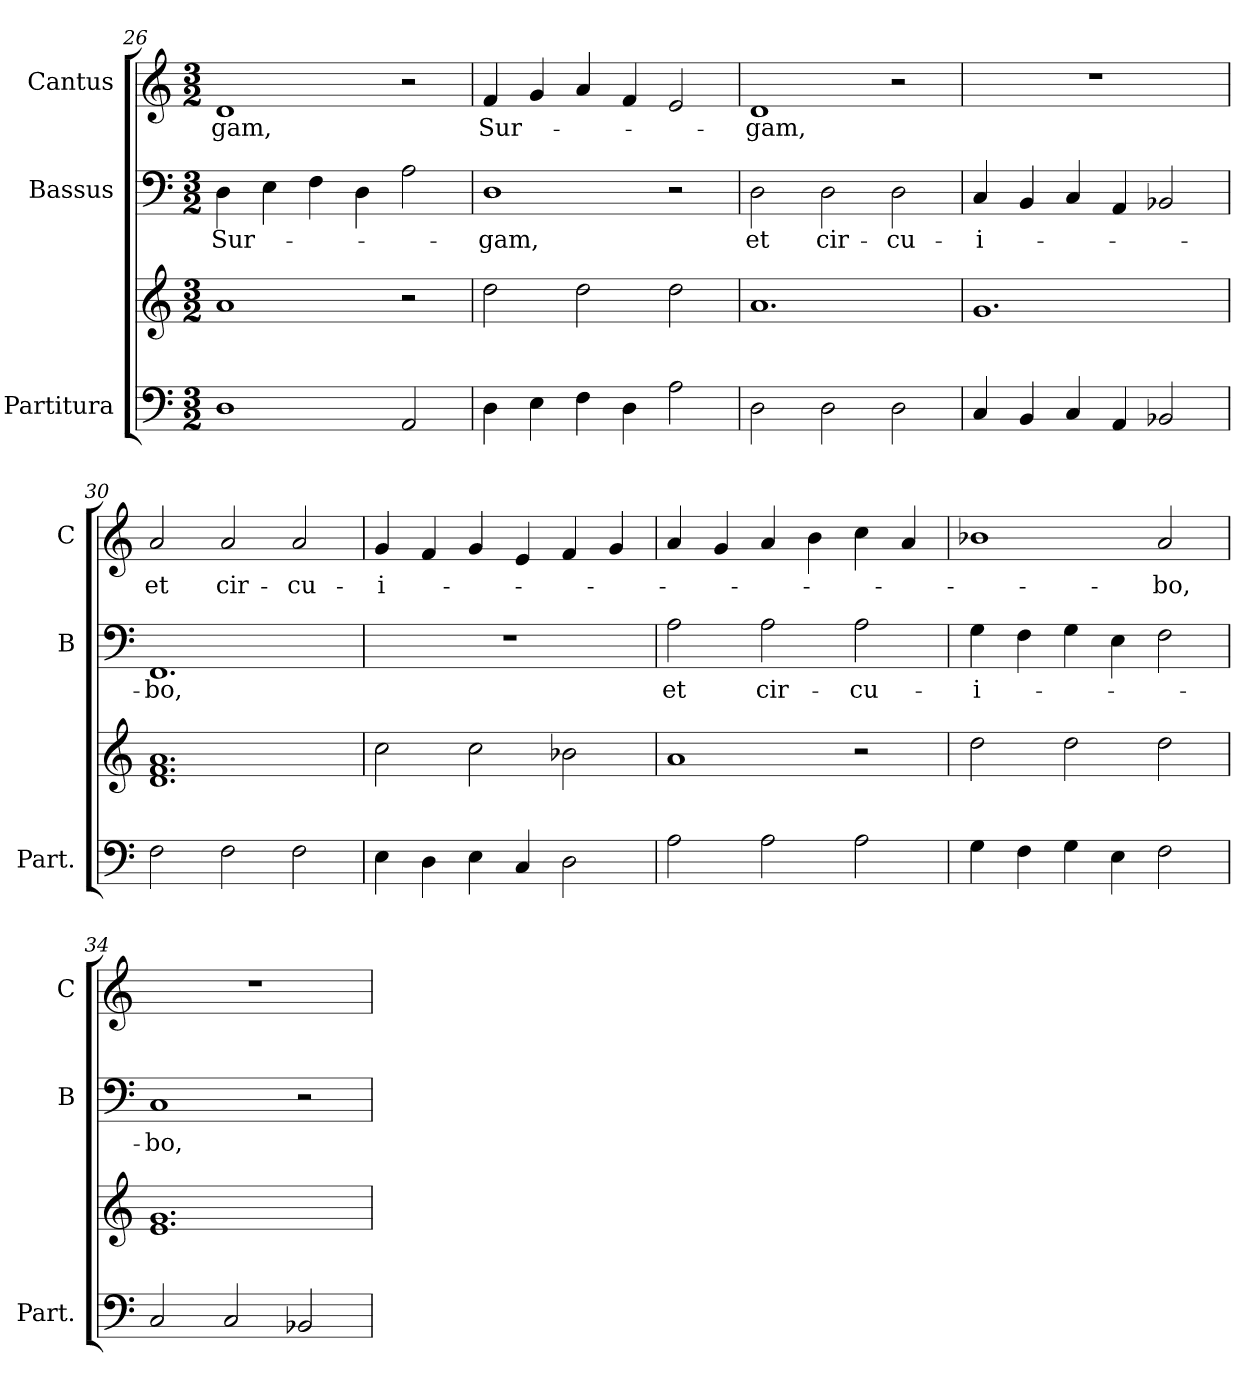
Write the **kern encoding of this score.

**kern	**kern	**kern	**text	**kern	**text
*part3	*part3	*part2	*part2	*part1	*part1
*staff4	*staff3	*staff2	*staff2	*staff1	*staff1
*I"Partitura	*	*I"Bassus	*	*I"Cantus	*
*I'Part.	*	*I'B	*	*I'C	*
*clefF4	*clefG2	*clefF4	*	*clefG2	*
*k[]	*k[]	*k[]	*	*k[]	*
*C:	*C:	*C:	*	*C:	*
*M3/2	*M3/2	*M3/2	*	*M3/2	*
=26	=26	=26	=26	=26	=26
!	!	!	!LO:LY:b	!	!
!	!	!	!	!	!LO:LY:b
1D	1a!	4D\	Sur-	1d	-gam,
.	.	4E\	.	.	.
.	.	4F\	.	.	.
.	.	4D\	.	.	.
2AA/	2r	2A\	.	2r	.
!!LO:LB:g=z
=27	=27	=27	=27	=27	=27
!	!	!	!LO:LY:b	!	!
!	!	!	!	!	!LO:LY:b
4D\	2dd!\	1D	-gam,	4f/	Sur-
4E\	.	.	.	4g/	.
4F\	2dd!\	.	.	4a/	.
4D\	.	.	.	4f/	.
2A\	2dd!\	2r	.	2e/	.
=28	=28	=28	=28	=28	=28
!	!	!	!LO:LY:b	!	!
!	!	!	!	!	!LO:LY:b
2D\	1.a!	2D\	et	1d	-gam,
!	!	!	!LO:LY:b	!	!
2D\	.	2D\	cir-	.	.
!	!	!	!LO:LY:b	!	!
2D\	.	2D\	-cu-	2r	.
=29	=29	=29	=29	=29	=29
!	!	!	!LO:LY:b	!	!
4C/	1.g!	4C/	-i-	1.r	.
4BB/	.	4BB/	.	.	.
4C/	.	4C/	.	.	.
4AA/	.	4AA/	.	.	.
2BB-X/	.	2BB-X/	.	.	.
=30	=30	=30	=30	=30	=30
!	!	!	!LO:LY:b	!	!
!	!	!	!	!	!LO:LY:b
2F\	1.d! 1.f! 1.a!	1.FF	-bo,	2a/	et
!	!	!	!	!	!LO:LY:b
2F\	.	.	.	2a/	cir-
!	!	!	!	!	!LO:LY:b
2F\	.	.	.	2a/	-cu-
=31	=31	=31	=31	=31	=31
!	!	!	!	!	!LO:LY:b
4E\	2cc!\	1.r	.	4g/	-i-
4D\	.	.	.	4f/	.
4E\	2cc!\	.	.	4g/	.
4C/	.	.	.	4e/	.
2D\	2b-X!\	.	.	4f/	.
.	.	.	.	4g/	.
=32	=32	=32	=32	=32	=32
!	!	!	!LO:LY:b	!	!
2A\	1a!	2A\	et	4a/	.
.	.	.	.	4g/	.
!	!	!	!LO:LY:b	!	!
2A\	.	2A\	cir-	4a/	.
.	.	.	.	4b\	.
!	!	!	!LO:LY:b	!	!
2A\	2r	2A\	-cu-	4cc\	.
.	.	.	.	4a/	.
!!LO:LB:g=z
=33	=33	=33	=33	=33	=33
!	!	!	!LO:LY:b	!	!
4G\	2dd!\	4G\	-i-	1b-X	.
4F\	.	4F\	.	.	.
4G\	2dd!\	4G\	.	.	.
4E\	.	4E\	.	.	.
!	!	!	!	!	!LO:LY:b
2F\	2dd!\	2F\	.	2a/	-bo,
=34	=34	=34	=34	=34	=34
!	!	!	!LO:LY:b	!	!
2C/	1.e! 1.g!	1C	-bo,	1.r	.
2C/	.	.	.	.	.
2BB-X/	.	2r	.	.	.
=	=	=	=	=	=
*-	*-	*-	*-	*-	*-
